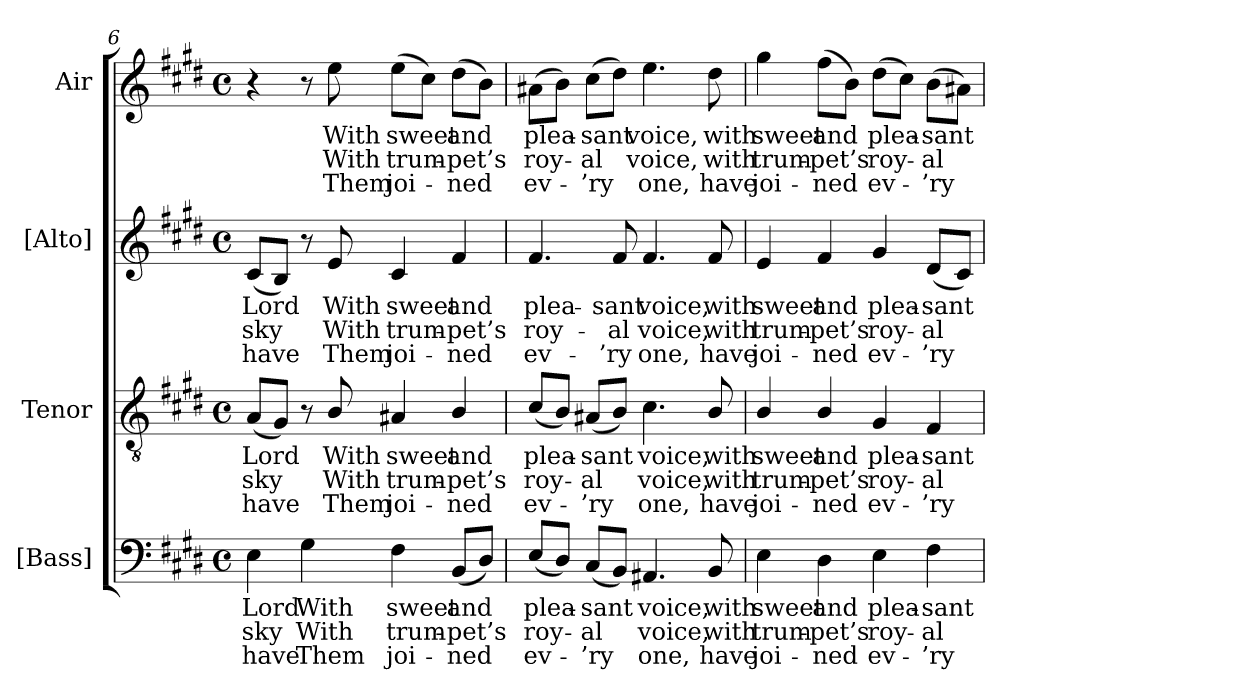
**kern	**text	**text	**text	**kern	**text	**text	**text	**kern	**text	**text	**text	**kern	**text	**text	**text
*part4	*part4	*part4	*part4	*part3	*part3	*part3	*part3	*part2	*part2	*part2	*part2	*part1	*part1	*part1	*part1
*staff4	*staff4	*staff4	*staff4	*staff3	*staff3	*staff3	*staff3	*staff2	*staff2	*staff2	*staff2	*staff1	*staff1	*staff1	*staff1
*I"[Bass]	*	*	*	*I"Tenor	*	*	*	*I"[Alto]	*	*	*	*I"Air	*	*	*
*I'B.	*	*	*	*I'T.	*	*	*	*I'A.	*	*	*	*	*	*	*
*clefF4	*	*	*	*clefGv2	*	*	*	*clefG2	*	*	*	*clefG2	*	*	*
*	*	*	*	*ITrd7c12	*	*	*	*	*	*	*	*	*	*	*
*k[f#c#g#d#]	*	*	*	*k[f#c#g#d#]	*	*	*	*k[f#c#g#d#]	*	*	*	*k[f#c#g#d#]	*	*	*
*E:	*	*	*	*E:	*	*	*	*E:	*	*	*	*E:	*	*	*
*M4/4	*	*	*	*M4/4	*	*	*	*M4/4	*	*	*	*M4/4	*	*	*
*met(c)	*	*	*	*met(c)	*	*	*	*met(c)	*	*	*	*met(c)	*	*	*
=6	=6	=6	=6	=6	=6	=6	=6	=6	=6	=6	=6	=6	=6	=6	=6
!	!LO:LY:b:color=#000000	!LO:LY:b:color=#000000	!LO:LY:b:color=#000000	!	!	!	!	!	!	!	!	!	!	!	!
!	!	!	!	!	!LO:LY:b:color=#000000	!LO:LY:b:color=#000000	!LO:LY:b:color=#000000	!	!	!	!	!	!	!	!
!	!	!	!	!	!	!	!	!	!LO:LY:b:color=#000000	!LO:LY:b:color=#000000	!LO:LY:b:color=#000000	!	!	!	!
4Ei\	Lord	sky	have	(8AAi/L	Lord	sky	have	(8c#i/L	Lord	sky	have	4r	.	.	.
.	.	.	.	8GG#i/J)	.	.	.	8Bi/J)	.	.	.	.	.	.	.
!	!LO:LY:b:color=#000000	!LO:LY:b:color=#000000	!LO:LY:b:color=#000000	!	!	!	!	!	!	!	!	!	!	!	!
4G#i\	With	With	Them	8r	.	.	.	8r	.	.	.	8r	.	.	.
!	!	!	!	!	!LO:LY:b:color=#000000	!LO:LY:b:color=#000000	!LO:LY:b:color=#000000	!	!	!	!	!	!	!	!
!	!	!	!	!	!	!	!	!	!LO:LY:b:color=#000000	!LO:LY:b:color=#000000	!LO:LY:b:color=#000000	!	!	!	!
!	!	!	!	!	!	!	!	!	!	!	!	!	!LO:LY:b:color=#000000	!LO:LY:b:color=#000000	!LO:LY:b:color=#000000
.	.	.	.	8BBi/	With	With	Them	8ei/	With	With	Them	8eei\	With	With	Them
!	!LO:LY:b:color=#000000	!LO:LY:b:color=#000000	!LO:LY:b:color=#000000	!	!	!	!	!	!	!	!	!	!	!	!
!	!	!	!	!	!LO:LY:b:color=#000000	!LO:LY:b:color=#000000	!LO:LY:b:color=#000000	!	!	!	!	!	!	!	!
!	!	!	!	!	!	!	!	!	!LO:LY:b:color=#000000	!LO:LY:b:color=#000000	!LO:LY:b:color=#000000	!	!	!	!
!	!	!	!	!	!	!	!	!	!	!	!	!	!LO:LY:b:color=#000000	!LO:LY:b:color=#000000	!LO:LY:b:color=#000000
4F#i\	sweet	trum-	joi-	4AA#Xi/	sweet	trum-	joi-	4c#i/	sweet	trum-	joi-	(8eei\L	sweet	trum-	joi-
.	.	.	.	.	.	.	.	.	.	.	.	8cc#i\J)	.	.	.
!	!LO:LY:b:color=#000000	!LO:LY:b:color=#000000	!LO:LY:b:color=#000000	!	!	!	!	!	!	!	!	!	!	!	!
!	!	!	!	!	!LO:LY:b:color=#000000	!LO:LY:b:color=#000000	!LO:LY:b:color=#000000	!	!	!	!	!	!	!	!
!	!	!	!	!	!	!	!	!	!LO:LY:b:color=#000000	!LO:LY:b:color=#000000	!LO:LY:b:color=#000000	!	!	!	!
!	!	!	!	!	!	!	!	!	!	!	!	!	!LO:LY:b:color=#000000	!LO:LY:b:color=#000000	!LO:LY:b:color=#000000
(8BBi/L	and	-pet’s	-ned	4BBi/	and	-pet’s	-ned	4f#i/	and	-pet’s	-ned	(8dd#i\L	and	-pet’s	-ned
8D#i/J)	.	.	.	.	.	.	.	.	.	.	.	8bi\J)	.	.	.
=7	=7	=7	=7	=7	=7	=7	=7	=7	=7	=7	=7	=7	=7	=7	=7
!	!LO:LY:b:color=#000000	!LO:LY:b:color=#000000	!LO:LY:b:color=#000000	!	!	!	!	!	!	!	!	!	!	!	!
!	!	!	!	!	!LO:LY:b:color=#000000	!LO:LY:b:color=#000000	!LO:LY:b:color=#000000	!	!	!	!	!	!	!	!
!	!	!	!	!	!	!	!	!	!LO:LY:b:color=#000000	!LO:LY:b:color=#000000	!LO:LY:b:color=#000000	!	!	!	!
!	!	!	!	!	!	!	!	!	!	!	!	!	!LO:LY:b:color=#000000	!LO:LY:b:color=#000000	!LO:LY:b:color=#000000
(8Ei/L	plea-	roy-	ev-	(8C#i/L	plea-	roy-	ev-	4.f#i/	plea-	roy-	ev-	(8a#Xi\L	plea-	roy-	ev-
8D#i/J)	.	.	.	8BBi/J)	.	.	.	.	.	.	.	8bi\J)	.	.	.
!	!LO:LY:b:color=#000000	!LO:LY:b:color=#000000	!LO:LY:b:color=#000000	!	!	!	!	!	!	!	!	!	!	!	!
!	!	!	!	!	!LO:LY:b:color=#000000	!LO:LY:b:color=#000000	!LO:LY:b:color=#000000	!	!	!	!	!	!	!	!
!	!	!	!	!	!	!	!	!	!	!	!	!	!LO:LY:b:color=#000000	!LO:LY:b:color=#000000	!LO:LY:b:color=#000000
(8C#i/L	-sant	-al	-’ry	(8AA#Xi/L	-sant	-al	-’ry	.	.	.	.	(8cc#i\L	-sant	-al	-’ry
!	!	!	!	!	!	!	!	!	!LO:LY:b:color=#000000	!LO:LY:b:color=#000000	!LO:LY:b:color=#000000	!	!	!	!
8BBi/J)	.	.	.	8BBi/J)	.	.	.	8f#i/	-sant	-al	-’ry	8dd#i\J)	.	.	.
!	!LO:LY:b:color=#000000	!LO:LY:b:color=#000000	!LO:LY:b:color=#000000	!	!	!	!	!	!	!	!	!	!	!	!
!	!	!	!	!	!LO:LY:b:color=#000000	!LO:LY:b:color=#000000	!LO:LY:b:color=#000000	!	!	!	!	!	!	!	!
!	!	!	!	!	!	!	!	!	!LO:LY:b:color=#000000	!LO:LY:b:color=#000000	!LO:LY:b:color=#000000	!	!	!	!
!	!	!	!	!	!	!	!	!	!	!	!	!	!LO:LY:b:color=#000000	!LO:LY:b:color=#000000	!LO:LY:b:color=#000000
4.AA#Xi/	voice,	voice,	one,	4.C#i\	voice,	voice,	one,	4.f#i/	voice,	voice,	one,	4.eei\	voice,	voice,	one,
!	!LO:LY:b:color=#000000	!LO:LY:b:color=#000000	!LO:LY:b:color=#000000	!	!	!	!	!	!	!	!	!	!	!	!
!	!	!	!	!	!LO:LY:b:color=#000000	!LO:LY:b:color=#000000	!LO:LY:b:color=#000000	!	!	!	!	!	!	!	!
!	!	!	!	!	!	!	!	!	!LO:LY:b:color=#000000	!LO:LY:b:color=#000000	!LO:LY:b:color=#000000	!	!	!	!
!	!	!	!	!	!	!	!	!	!	!	!	!	!LO:LY:b:color=#000000	!LO:LY:b:color=#000000	!LO:LY:b:color=#000000
8BBi/	with	with	have	8BBi/	with	with	have	8f#i/	with	with	have	8dd#i\	with	with	have
=8	=8	=8	=8	=8	=8	=8	=8	=8	=8	=8	=8	=8	=8	=8	=8
!	!LO:LY:b:color=#000000	!LO:LY:b:color=#000000	!LO:LY:b:color=#000000	!	!	!	!	!	!	!	!	!	!	!	!
!	!	!	!	!	!LO:LY:b:color=#000000	!LO:LY:b:color=#000000	!LO:LY:b:color=#000000	!	!	!	!	!	!	!	!
!	!	!	!	!	!	!	!	!	!LO:LY:b:color=#000000	!LO:LY:b:color=#000000	!LO:LY:b:color=#000000	!	!	!	!
!	!	!	!	!	!	!	!	!	!	!	!	!	!LO:LY:b:color=#000000	!LO:LY:b:color=#000000	!LO:LY:b:color=#000000
4Ei\	sweet	trum-	joi-	4BBi/	sweet	trum-	joi-	4ei/	sweet	trum-	joi-	4gg#i\	sweet	trum-	joi-
!	!LO:LY:b:color=#000000	!LO:LY:b:color=#000000	!LO:LY:b:color=#000000	!	!	!	!	!	!	!	!	!	!	!	!
!	!	!	!	!	!LO:LY:b:color=#000000	!LO:LY:b:color=#000000	!LO:LY:b:color=#000000	!	!	!	!	!	!	!	!
!	!	!	!	!	!	!	!	!	!LO:LY:b:color=#000000	!LO:LY:b:color=#000000	!LO:LY:b:color=#000000	!	!	!	!
!	!	!	!	!	!	!	!	!	!	!	!	!	!LO:LY:b:color=#000000	!LO:LY:b:color=#000000	!LO:LY:b:color=#000000
4D#i\	and	-pet’s	-ned	4BBi/	and	-pet’s	-ned	4f#i/	and	-pet’s	-ned	(8ff#i\L	and	-pet’s	-ned
.	.	.	.	.	.	.	.	.	.	.	.	8bi\J)	.	.	.
!	!LO:LY:b:color=#000000	!LO:LY:b:color=#000000	!LO:LY:b:color=#000000	!	!	!	!	!	!	!	!	!	!	!	!
!	!	!	!	!	!LO:LY:b:color=#000000	!LO:LY:b:color=#000000	!LO:LY:b:color=#000000	!	!	!	!	!	!	!	!
!	!	!	!	!	!	!	!	!	!LO:LY:b:color=#000000	!LO:LY:b:color=#000000	!LO:LY:b:color=#000000	!	!	!	!
!	!	!	!	!	!	!	!	!	!	!	!	!	!LO:LY:b:color=#000000	!LO:LY:b:color=#000000	!LO:LY:b:color=#000000
4Ei\	plea-	roy-	ev-	4GG#i/	plea-	roy-	ev-	4g#i/	plea-	roy-	ev-	(8dd#i\L	plea-	roy-	ev-
.	.	.	.	.	.	.	.	.	.	.	.	8cc#i\J)	.	.	.
!	!LO:LY:b:color=#000000	!LO:LY:b:color=#000000	!LO:LY:b:color=#000000	!	!	!	!	!	!	!	!	!	!	!	!
!	!	!	!	!	!LO:LY:b:color=#000000	!LO:LY:b:color=#000000	!LO:LY:b:color=#000000	!	!	!	!	!	!	!	!
!	!	!	!	!	!	!	!	!	!LO:LY:b:color=#000000	!LO:LY:b:color=#000000	!LO:LY:b:color=#000000	!	!	!	!
!	!	!	!	!	!	!	!	!	!	!	!	!	!LO:LY:b:color=#000000	!LO:LY:b:color=#000000	!LO:LY:b:color=#000000
4F#i\	-sant	-al	-’ry	4FF#i/	-sant	-al	-’ry	(8d#i/L	-sant	-al	-’ry	(8bi\L	-sant	-al	-’ry
.	.	.	.	.	.	.	.	8c#i/J)	.	.	.	8a#Xi\J)	.	.	.
=	=	=	=	=	=	=	=	=	=	=	=	=	=	=	=
*-	*-	*-	*-	*-	*-	*-	*-	*-	*-	*-	*-	*-	*-	*-	*-
